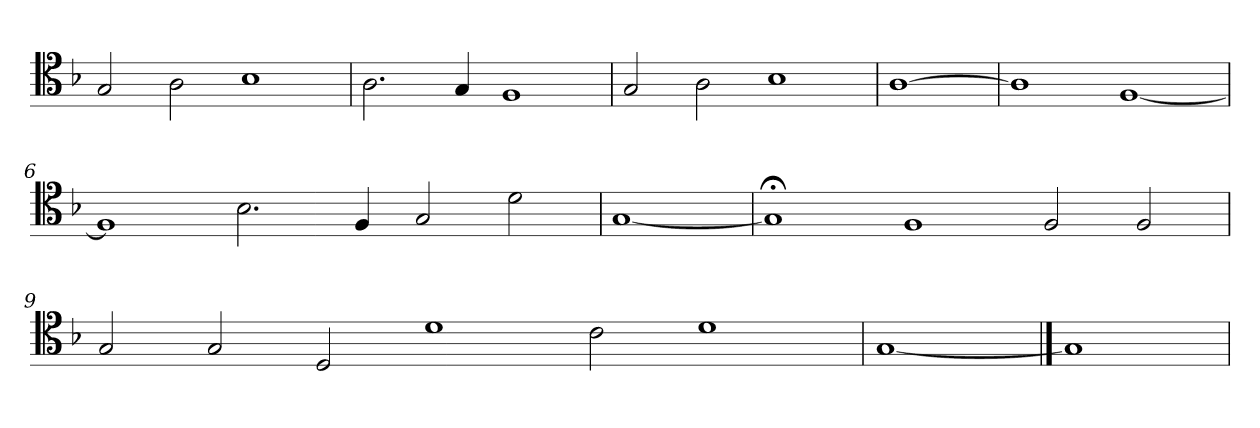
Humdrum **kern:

**kern
*part1
*staff1
*clefC4
*k[b-]
=1
2G/
2A\
1B-
=2
2.A\
4G/
1F
=3
2G/
2A\
1B-
=4
[1A
=5
1A]
[1F
=6
1F]
2.B-\
4F/
2G/
2d\
=7
[1G
=8
1G;<]
1F
2F/
2F/
=9
2G/
2G/
2D/
1d
2c\
1d
=10
[1G
==11
1G]
=
*-
